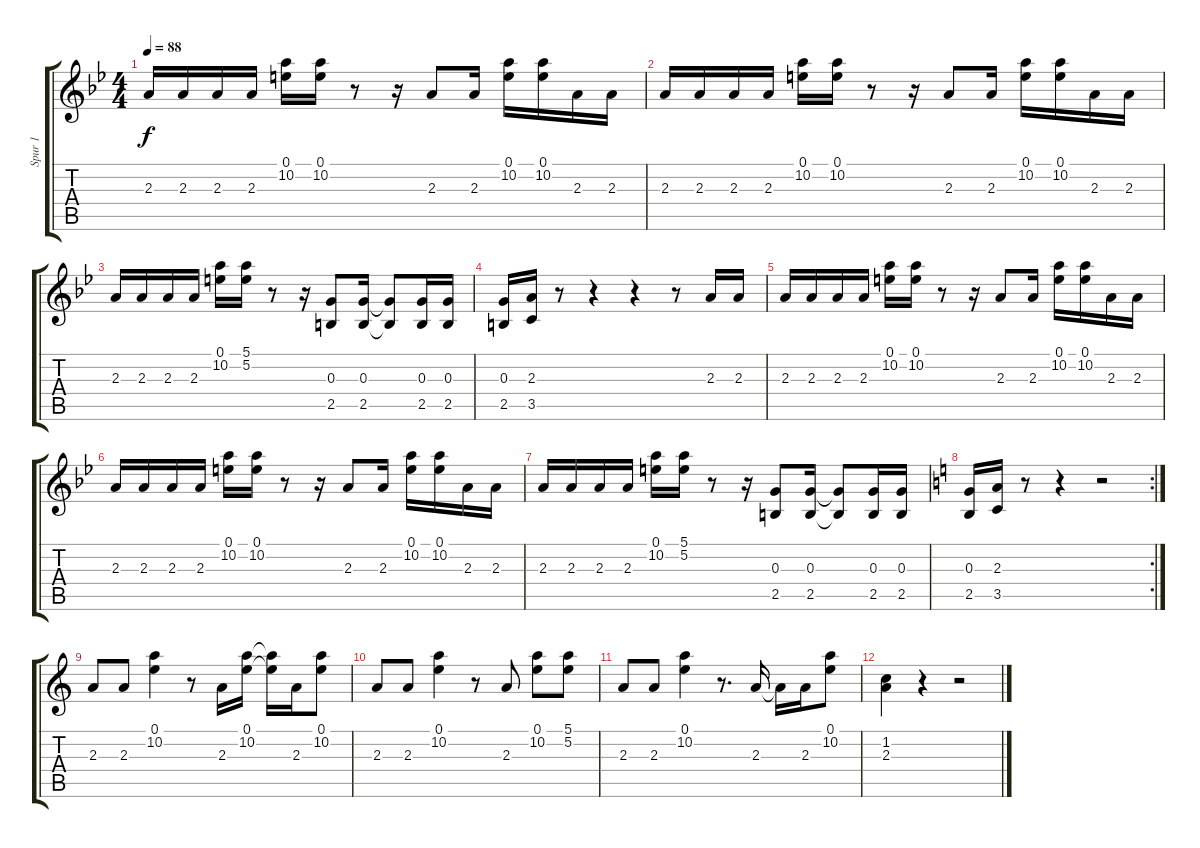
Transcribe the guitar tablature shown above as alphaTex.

\track ("Spur 1" "Spur 1") {instrument acousticguitarnylon bank 7}
\staff {score tabs}
\tuning (E4 B3 G3 D3 A2 E2) {hide}
\ts (4 4)
\tempo 88
\clef g2
\ks bb
2.3.16{dy f} 2.3.16 2.3.16 2.3.16 (0.1 10.2).16 (0.1 10.2).16 r.8 r.16 2.3.8 2.3.16 (0.1 10.2).16 (0.1 10.2).16 2.3.16 2.3.16 |
2.3.16 2.3.16 2.3.16 2.3.16 (0.1 10.2).16 (0.1 10.2).16 r.8 r.16 2.3.8 2.3.16 (0.1 10.2).16 (0.1 10.2).16 2.3.16 2.3.16 |
2.3.16 2.3.16 2.3.16 2.3.16 (0.1 10.2).16 (5.1 5.2).16 r.8 r.16 (0.3 2.5).8 (0.3 2.5).16 (0.3{t} 2.5{t}).8 (0.3 2.5).16 (0.3 2.5).16 |
(0.3 2.5).16 (2.3 3.5).16 r.8 r.4 r.4 r.8 2.3.16 2.3.16 |
2.3.16 2.3.16 2.3.16 2.3.16 (0.1 10.2).16 (0.1 10.2).16 r.8 r.16 2.3.8 2.3.16 (0.1 10.2).16 (0.1 10.2).16 2.3.16 2.3.16 |
2.3.16 2.3.16 2.3.16 2.3.16 (0.1 10.2).16 (0.1 10.2).16 r.8 r.16 2.3.8 2.3.16 (0.1 10.2).16 (0.1 10.2).16 2.3.16 2.3.16 |
2.3.16 2.3.16 2.3.16 2.3.16 (0.1 10.2).16 (5.1 5.2).16 r.8 r.16 (0.3 2.5).8 (0.3 2.5).16 (0.3{t} 2.5{t}).8 (0.3 2.5).16 (0.3 2.5).16 |
\rc 2
\ks c
(0.3 2.5).16 (2.3 3.5).16 r.8 r.4 r.2 |
2.3.8 2.3.8 (0.1 10.2).4 r.8 2.3.16 (0.1 10.2).16 (0.1{t} 10.2{t}).16 2.3.16 (0.1 10.2).8 |
2.3.8 2.3.8 (0.1 10.2).4 r.8 2.3.8 (0.1 10.2).8 (5.1 5.2).8 |
2.3.8 2.3.8 (0.1 10.2).4 r.8{d} 2.3.16 2.3{t}.16 2.3.16 (0.1 10.2).8 |
(1.2 2.3).4 r.4 r.2
